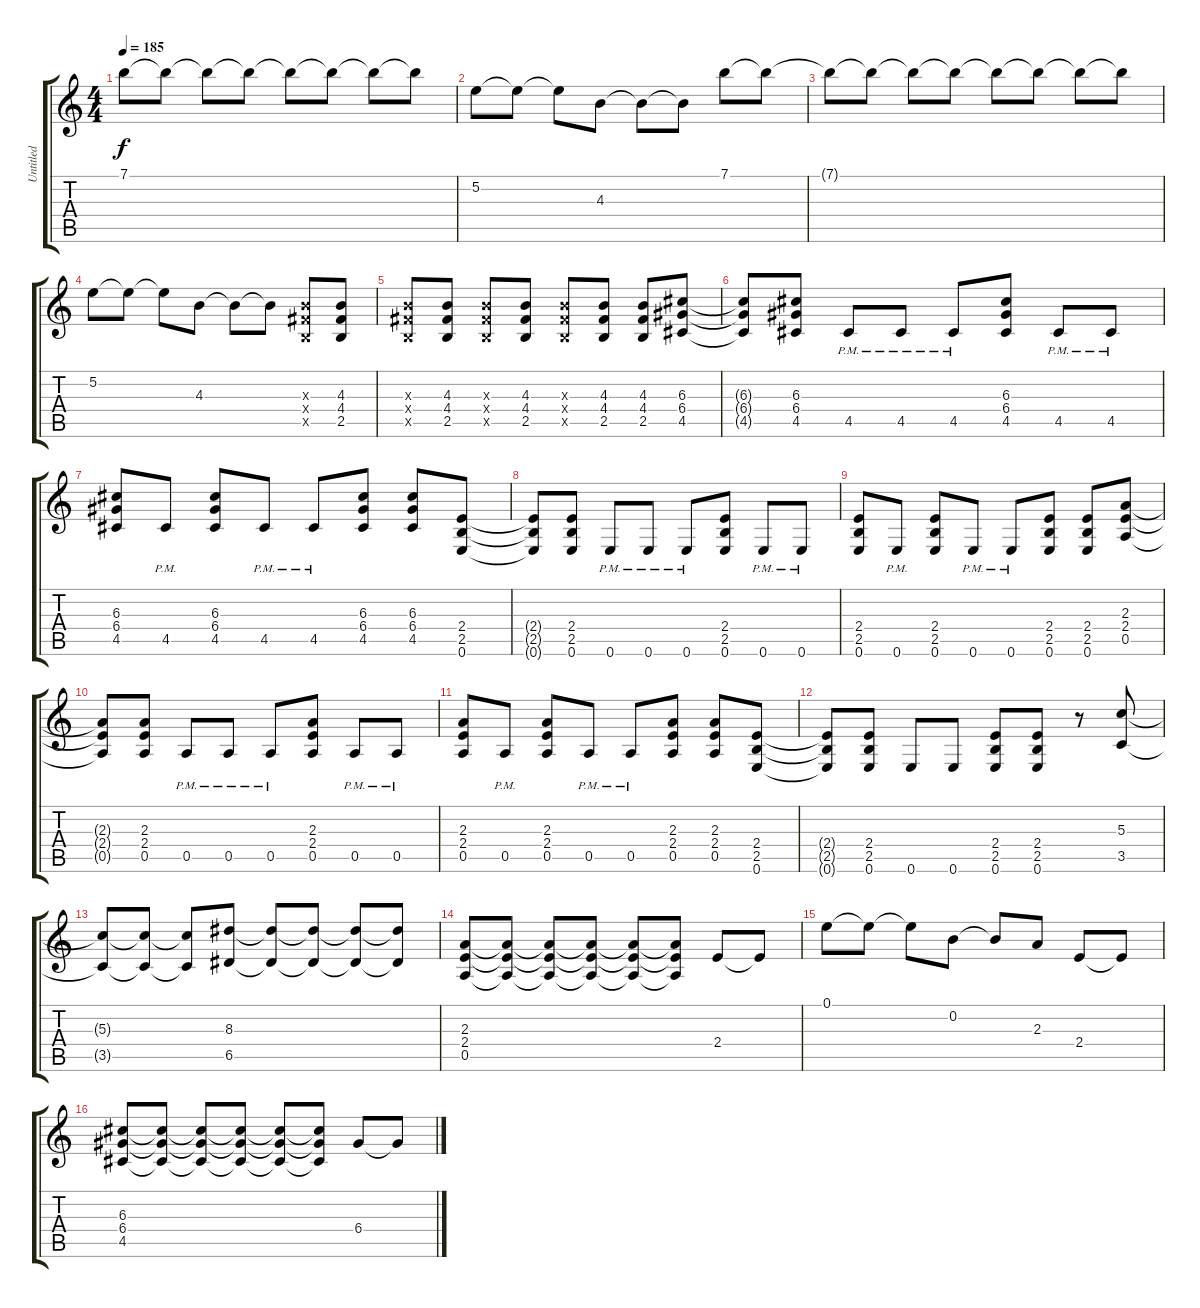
\track ("Untitled" "Untitled") {instrument distortionguitar}
\staff {score tabs}
\tuning (E4 B3 G3 D3 A2 E2) {hide}
\ts (4 4)
\tempo 185
\clef g2
\ks c
7.1{t}.8{dy f} 7.1{t}.8 7.1{t}.8 7.1{t}.8 7.1{t}.8 7.1{t}.8 7.1{t}.8 7.1{t}.8 |
5.2.8 5.2{t}.8 5.2{t}.8 4.3.8 4.3{t}.8 4.3{t}.8 7.1.8 7.1{t}.8 |
7.1{t}.8 7.1{t}.8 7.1{t}.8 7.1{t}.8 7.1{t}.8 7.1{t}.8 7.1{t}.8 7.1{t}.8 |
5.2.8 5.2{t}.8 5.2{t}.8 4.3.8 4.3{t}.8 4.3{t}.8 (4.3{x} 4.4{x} 2.5{x}).8 (4.3 4.4 2.5).8 |
(4.3{x} 4.4{x} 2.5{x}).8 (4.3 4.4 2.5).8 (4.3{x} 4.4{x} 2.5{x}).8 (4.3 4.4 2.5).8 (4.3{x} 4.4{x} 2.5{x}).8 (4.3 4.4 2.5).8 (4.3 4.4 2.5).8 (6.3 6.4 4.5).8 |
(6.3{t} 6.4{t} 4.5{t}).8 (6.3 6.4 4.5).8 4.5{pm}.8 4.5{pm}.8 4.5{pm}.8 (6.3 6.4 4.5).8 4.5{pm}.8 4.5{pm}.8 |
(6.3 6.4 4.5).8 4.5{pm}.8 (6.3 6.4 4.5).8 4.5{pm}.8 4.5{pm}.8 (6.3 6.4 4.5).8 (6.3 6.4 4.5).8 (2.4 2.5 0.6).8 |
(2.4{t} 2.5{t} 0.6{t}).8 (2.4 2.5 0.6).8 0.6{pm}.8 0.6{pm}.8 0.6{pm}.8 (2.4 2.5 0.6).8 0.6{pm}.8 0.6{pm}.8 |
(2.4 2.5 0.6).8 0.6{pm}.8 (2.4 2.5 0.6).8 0.6{pm}.8 0.6{pm}.8 (2.4 2.5 0.6).8 (2.4 2.5 0.6).8 (2.3 2.4 0.5).8 |
(2.3{t} 2.4{t} 0.5{t}).8 (2.3 2.4 0.5).8 0.5{pm}.8 0.5{pm}.8 0.5{pm}.8 (2.3 2.4 0.5).8 0.5{pm}.8 0.5{pm}.8 |
(2.3 2.4 0.5).8 0.5{pm}.8 (2.3 2.4 0.5).8 0.5{pm}.8 0.5{pm}.8 (2.3 2.4 0.5).8 (2.3 2.4 0.5).8 (2.4 2.5 0.6).8 |
(2.4{t} 2.5{t} 0.6{t}).8 (2.4 2.5 0.6).8 0.6.8 0.6.8 (2.4 2.5 0.6).8 (2.4 2.5 0.6).8 r.8 (5.3 3.5).8 |
(5.3{t} 3.5{t}).8 (5.3{t} 3.5{t}).8 (5.3{t} 3.5{t}).8 (8.3 6.5).8 (8.3{t} 6.5{t}).8 (8.3{t} 6.5{t}).8 (8.3{t} 6.5{t}).8 (8.3{t} 6.5{t}).8 |
(2.3 2.4 0.5).8 (2.3{t} 2.4{t} 0.5{t}).8 (2.3{t} 2.4{t} 0.5{t}).8 (2.3{t} 2.4{t} 0.5{t}).8 (2.3{t} 2.4{t} 0.5{t}).8 (2.3{t} 2.4{t} 0.5{t}).8 2.4.8 2.4{t}.8 |
0.1.8 0.1{t}.8 0.1{t}.8 0.2.8 0.2{t}.8 2.3.8 2.4.8 2.4{t}.8 |
(6.3 6.4 4.5).8 (6.3{t} 6.4{t} 4.5{t}).8 (6.3{t} 6.4{t} 4.5{t}).8 (6.3{t} 6.4{t} 4.5{t}).8 (6.3{t} 6.4{t} 4.5{t}).8 (6.3{t} 6.4{t} 4.5{t}).8 6.4.8 6.4{t}.8
